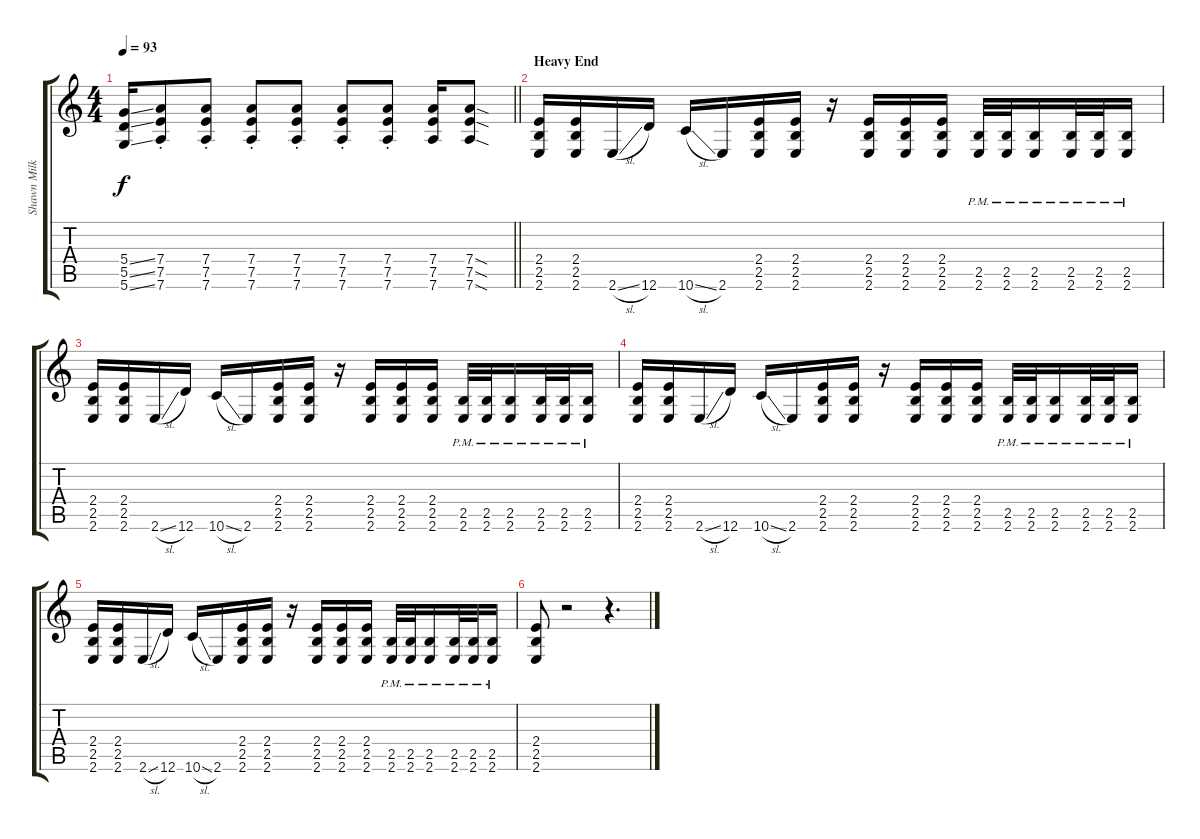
\track ("Shawn Milke [Guitar]" "Shawn Milk") {instrument overdrivenguitar}
\staff {score tabs}
\tuning (E4 B3 G3 D3 A2 D2) {hide}
\ts (4 4)
\tempo 93
\clef g2
\barLineRight lightlight
\ks c
(5.4{ss} 5.5{ss} 5.6{ss}).16{dy f} (7.4{st} 7.5{st} 7.6{st}).8 (7.4{st} 7.5{st} 7.6{st}).8 (7.4{st} 7.5{st} 7.6{st}).8 (7.4{st} 7.5{st} 7.6{st}).8 (7.4{st} 7.5{st} 7.6{st}).8 (7.4{st} 7.5{st} 7.6{st}).8 (7.4 7.5 7.6).16 (7.4{sod} 7.5{sod} 7.6{sod}).8 |
\section ("" "Heavy End")
(2.4 2.5 2.6).16 (2.4 2.5 2.6).16 2.6{sl}.16 12.6.16 10.6{sl}.16 2.6.16 (2.4 2.5 2.6).16 (2.4 2.5 2.6).16 r.16 (2.4 2.5 2.6).16 (2.4 2.5 2.6).16 (2.4 2.5 2.6).16 (2.5{pm} 2.6{pm}).32 (2.5{pm} 2.6{pm}).32 (2.5{pm} 2.6{pm}).16 (2.5{pm} 2.6{pm}).32 (2.5{pm} 2.6{pm}).32 (2.5{pm} 2.6{pm}).16 |
(2.4 2.5 2.6).16 (2.4 2.5 2.6).16 2.6{sl}.16 12.6.16 10.6{sl}.16 2.6.16 (2.4 2.5 2.6).16 (2.4 2.5 2.6).16 r.16 (2.4 2.5 2.6).16 (2.4 2.5 2.6).16 (2.4 2.5 2.6).16 (2.5{pm} 2.6{pm}).32 (2.5{pm} 2.6{pm}).32 (2.5{pm} 2.6{pm}).16 (2.5{pm} 2.6{pm}).32 (2.5{pm} 2.6{pm}).32 (2.5{pm} 2.6{pm}).16 |
(2.4 2.5 2.6).16 (2.4 2.5 2.6).16 2.6{sl}.16 12.6.16 10.6{sl}.16 2.6.16 (2.4 2.5 2.6).16 (2.4 2.5 2.6).16 r.16 (2.4 2.5 2.6).16 (2.4 2.5 2.6).16 (2.4 2.5 2.6).16 (2.5{pm} 2.6{pm}).32 (2.5{pm} 2.6{pm}).32 (2.5{pm} 2.6{pm}).16 (2.5{pm} 2.6{pm}).32 (2.5{pm} 2.6{pm}).32 (2.5{pm} 2.6{pm}).16 |
(2.4 2.5 2.6).16 (2.4 2.5 2.6).16 2.6{sl}.16 12.6.16 10.6{sl}.16 2.6.16 (2.4 2.5 2.6).16 (2.4 2.5 2.6).16 r.16 (2.4 2.5 2.6).16 (2.4 2.5 2.6).16 (2.4 2.5 2.6).16 (2.5{pm} 2.6{pm}).32 (2.5{pm} 2.6{pm}).32 (2.5{pm} 2.6{pm}).16 (2.5{pm} 2.6{pm}).32 (2.5{pm} 2.6{pm}).32 (2.5{pm} 2.6{pm}).16 |
(2.4 2.5 2.6).8 r.2 r.4{d}
